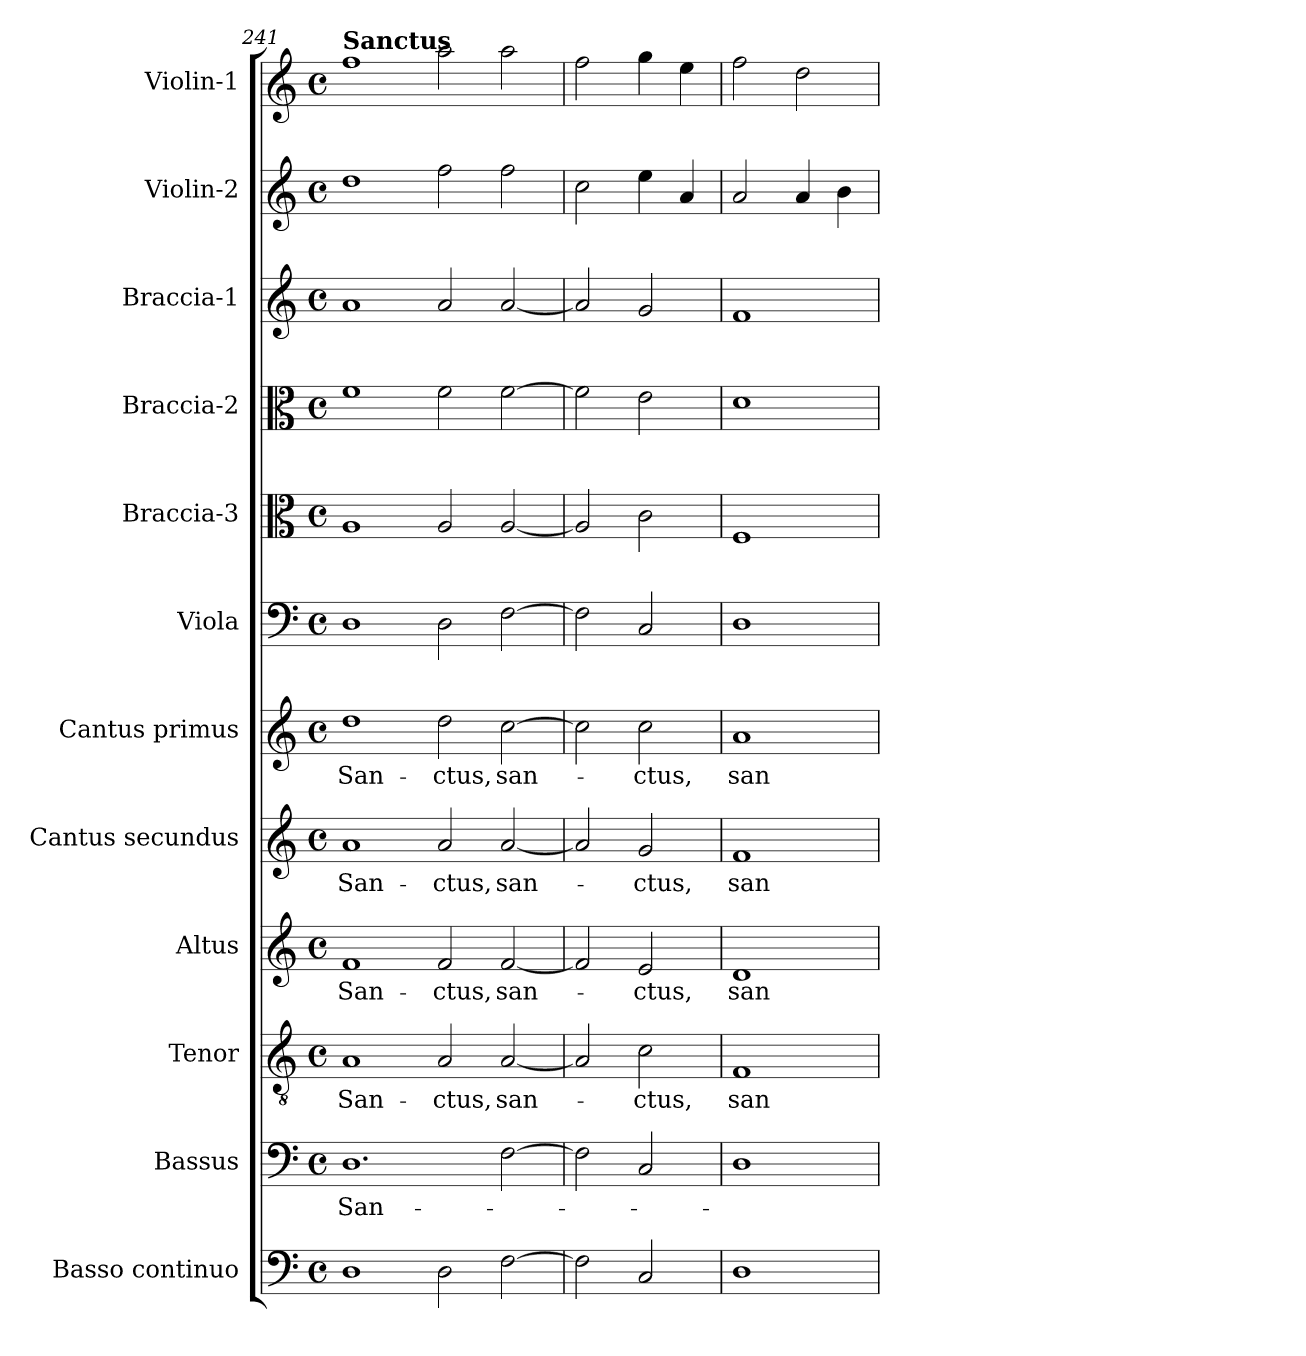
**kern	**kern	**text	**kern	**text	**kern	**text	**kern	**text	**kern	**text	**kern	**kern	**kern	**kern	**kern	**kern
*part12	*part11	*part11	*part10	*part10	*part9	*part9	*part8	*part8	*part7	*part7	*part6	*part5	*part4	*part3	*part2	*part1
*staff12	*staff11	*staff11	*staff10	*staff10	*staff9	*staff9	*staff8	*staff8	*staff7	*staff7	*staff6	*staff5	*staff4	*staff3	*staff2	*staff1
*I"Basso continuo	*I"Bassus	*	*I"Tenor	*	*I"Altus	*	*I"Cantus secundus	*	*I"Cantus primus	*	*I"Viola	*I"Braccia-3	*I"Braccia-2	*I"Braccia-1	*I"Violin-2	*I"Violin-1
*I'BC	*I'B	*	*I'T	*	*I'A	*	*I'C2	*	*I'C1	*	*I'Va	*I'Br3	*I'Br2	*I'Br1	*I'Vi2	*I'Vi1
!!LO:PB:g=z
*clefF4	*clefF4	*	*clefGv2	*	*clefG2	*	*clefG2	*	*clefG2	*	*clefF4	*clefC3	*clefC3	*clefG2	*clefG2	*clefG2
*k[]	*k[]	*	*k[]	*	*k[]	*	*k[]	*	*k[]	*	*k[]	*k[]	*k[]	*k[]	*k[]	*k[]
*C:	*C:	*	*C:	*	*C:	*	*C:	*	*C:	*	*C:	*C:	*C:	*C:	*C:	*C:
*M4/4	*M4/4	*	*M4/4	*	*M4/4	*	*M4/4	*	*M4/4	*	*M4/4	*M4/4	*M4/4	*M4/4	*M4/4	*M4/4
*met(c)	*met(c)	*	*met(c)	*	*met(c)	*	*met(c)	*	*met(c)	*	*met(c)	*met(c)	*met(c)	*met(c)	*met(c)	*met(c)
=241X5	=241X5	=241X5	=241X5	=241X5	=241X5	=241X5	=241X5	=241X5	=241X5	=241X5	=241X5	=241X5	=241X5	=241X5	=241X5	=241X5
!	!	!LO:LY:b	!	!	!	!	!	!	!	!	!	!	!	!	!	!
!	!	!	!	!LO:LY:b	!	!	!	!	!	!	!	!	!	!	!	!
!	!	!	!	!	!	!LO:LY:b	!	!	!	!	!	!	!	!	!	!
!	!	!	!	!	!	!	!	!LO:LY:b	!	!	!	!	!	!	!	!
!	!	!	!	!	!	!	!	!	!	!	!	!	!	!	!	!LO:TX:a:B:t=Sanctus
!	!	!	!	!	!	!	!	!	!	!LO:LY:b	!	!	!	!	!	!
1D	1.D	San-	1A	San-	1f	San-	1a	San-	1dd	San-	1D	1A	1f	1a	1dd	1ff
!	!	!	!	!LO:LY:b	!	!	!	!	!	!	!	!	!	!	!	!
!	!	!	!	!	!	!LO:LY:b	!	!	!	!	!	!	!	!	!	!
!	!	!	!	!	!	!	!	!LO:LY:b	!	!	!	!	!	!	!	!
!	!	!	!	!	!	!	!	!	!	!LO:LY:b	!	!	!	!	!	!
2D\	.	.	2A/	-ctus,	2f/	-ctus,	2a/	-ctus,	2dd\	-ctus,	2D\	2A/	2f\	2a/	2ff\	2aa\
!	!	!	!	!LO:LY:b	!	!	!	!	!	!	!	!	!	!	!	!
!	!	!	!	!	!	!LO:LY:b	!	!	!	!	!	!	!	!	!	!
!	!	!	!	!	!	!	!	!LO:LY:b	!	!	!	!	!	!	!	!
!	!	!	!	!	!	!	!	!	!	!LO:LY:b	!	!	!	!	!	!
[2F\	[2F\	.	[2A/	san-	[2f/	san-	[2a/	san-	[2cc\	san-	[2F\	[2A/	[2f\	[2a/	2ff\	2aa\
=242	=242	=242	=242	=242	=242	=242	=242	=242	=242	=242	=242	=242	=242	=242	=242	=242
2F\]	2F\]	.	2A/]	.	2f/]	.	2a/]	.	2cc\]	.	2F\]	2A/]	2f\]	2a/]	2cc\	2ff\
!	!	!	!	!LO:LY:b	!	!	!	!	!	!	!	!	!	!	!	!
!	!	!	!	!	!	!LO:LY:b	!	!	!	!	!	!	!	!	!	!
!	!	!	!	!	!	!	!	!LO:LY:b	!	!	!	!	!	!	!	!
!	!	!	!	!	!	!	!	!	!	!LO:LY:b	!	!	!	!	!	!
2C/	2C/	.	2c\	-ctus,	2e/	-ctus,	2g/	-ctus,	2cc\	-ctus,	2C/	2c\	2e\	2g/	4ee\	4gg\
.	.	.	.	.	.	.	.	.	.	.	.	.	.	.	4a/	4ee\
=243	=243	=243	=243	=243	=243	=243	=243	=243	=243	=243	=243	=243	=243	=243	=243	=243
!	!	!	!	!LO:LY:b	!	!	!	!	!	!	!	!	!	!	!	!
!	!	!	!	!	!	!LO:LY:b	!	!	!	!	!	!	!	!	!	!
!	!	!	!	!	!	!	!	!LO:LY:b	!	!	!	!	!	!	!	!
!	!	!	!	!	!	!	!	!	!	!LO:LY:b	!	!	!	!	!	!
1D	1D	.	1F	san-	1d	san-	1f	san-	1a	san-	1D	1F	1d	1f	2a/	2ff\
.	.	.	.	.	.	.	.	.	.	.	.	.	.	.	4a/	2dd\
.	.	.	.	.	.	.	.	.	.	.	.	.	.	.	4b\	.
=	=	=	=	=	=	=	=	=	=	=	=	=	=	=	=	=
*-	*-	*-	*-	*-	*-	*-	*-	*-	*-	*-	*-	*-	*-	*-	*-	*-
